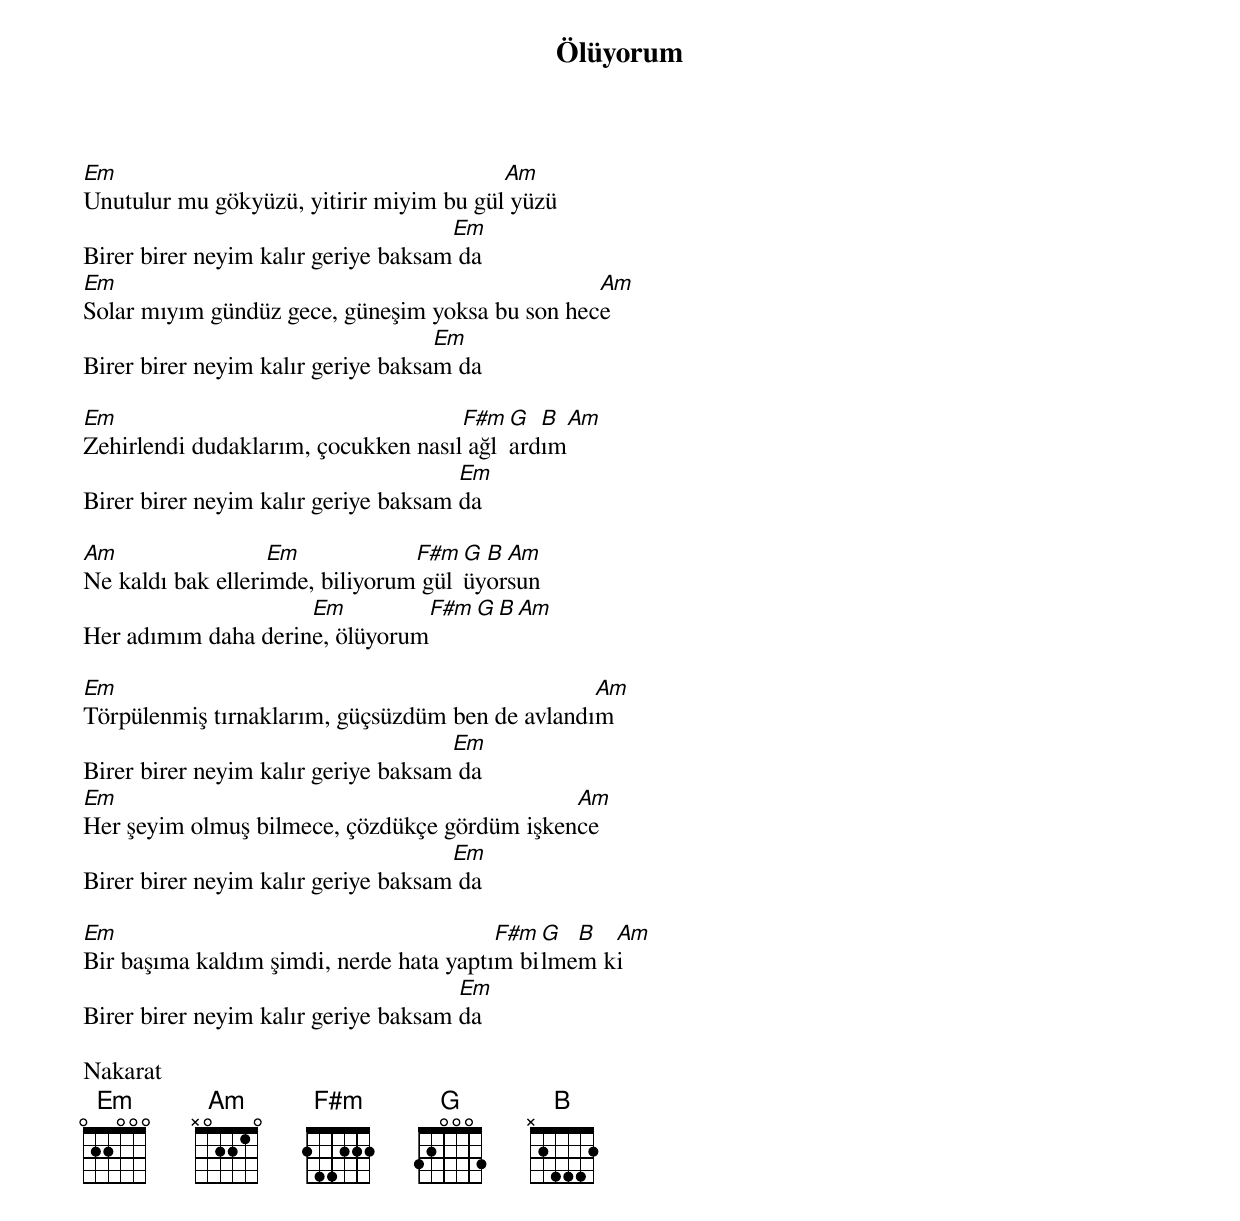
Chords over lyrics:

{title: Ölüyorum}
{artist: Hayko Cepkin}

Em                                       Am
Unutulur mu gökyüzü, yitirir miyim bu gül yüzü
                                     Em
Birer birer neyim kalır geriye baksam da
Em                                               Am
Solar mıyım gündüz gece, güneşim yoksa bu son hece
                                    Em
Birer birer neyim kalır geriye baksam da

Em                                   F#m G  B  Am
Zehirlendi dudaklarım, çocukken nasıl ağlardım
                                      Em
Birer birer neyim kalır geriye baksam da

Am                 Em            F#m G B Am
Ne kaldı bak ellerimde, biliyorum gülüyorsun
                     Em          F#m G B Am
Her adımım daha derine, ölüyorum

Em                                               Am
Törpülenmiş tırnaklarım, güçsüzdüm ben de avlandım
                                     Em
Birer birer neyim kalır geriye baksam da
Em                                            Am
Her şeyim olmuş bilmece, çözdükçe gördüm işkence
                                     Em
Birer birer neyim kalır geriye baksam da

Em                                       F#m G  B  Am
Bir başıma kaldım şimdi, nerde hata yaptım bilmem ki
                                      Em
Birer birer neyim kalır geriye baksam da

Nakarat
